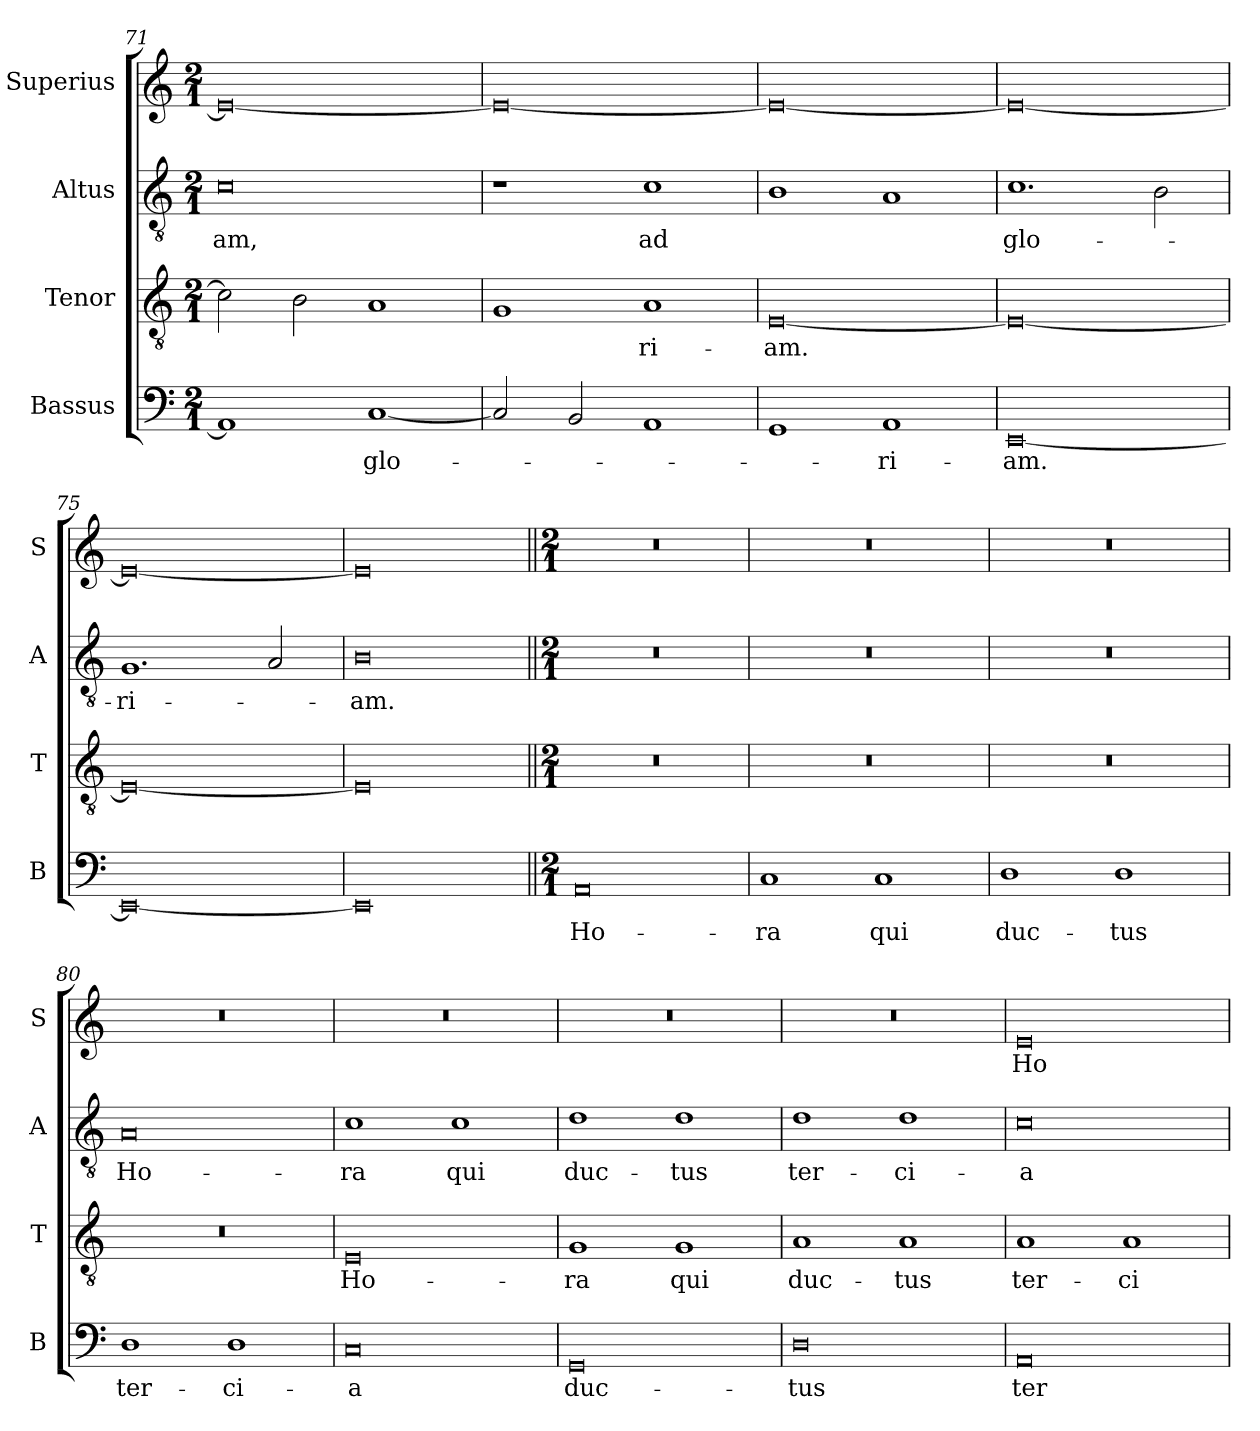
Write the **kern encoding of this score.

**kern	**text	**kern	**text	**kern	**text	**kern	**text
*part4	*part4	*part3	*part3	*part2	*part2	*part1	*part1
*staff4	*staff4	*staff3	*staff3	*staff2	*staff2	*staff1	*staff1
*I"Bassus	*	*I"Tenor	*	*I"Altus	*	*I"Superius	*
*I'B	*	*I'T	*	*I'A	*	*I'S	*
*clefF4	*	*clefGv2	*	*clefGv2	*	*clefG2	*
*k[]	*	*k[]	*	*k[]	*	*k[]	*
*M2/1	*	*M2/1	*	*M2/1	*	*M2/1	*
=71	=71	=71	=71	=71	=71	=71	=71
1AA]	.	2c\]	.	0c	am,	0e_	.
.	.	2B\	.	.	.	.	.
[1C	glo-	1A	.	.	.	.	.
=72	=72	=72	=72	=72	=72	=72	=72
2C/]	.	1G	.	1r	.	0e_	.
2BB/	.	.	.	.	.	.	.
1AA	.	1A	-ri-	1c	ad	.	.
=73	=73	=73	=73	=73	=73	=73	=73
1GG	.	[0E	-am.	1B	.	0e_	.
1AA	-ri-	.	.	1A	.	.	.
=74	=74	=74	=74	=74	=74	=74	=74
[0EE	-am.	0E_	.	1.c	glo-	0e_	.
.	.	.	.	2B\	.	.	.
=75	=75	=75	=75	=75	=75	=75	=75
0EE_	.	0E_	.	1.G	-ri-	0e_	.
.	.	.	.	2A/	.	.	.
=76	=76	=76	=76	=76	=76	=76	=76
0EE]	.	0E]	.	0B	-am.	0e]	.
!!LO:LB:g=z
=77||	=77||	=77||	=77||	=77||	=77||	=77||	=77||
*M2/1	*	*M2/1	*	*M2/1	*	*M2/1	*
0AA	Ho-	0r	.	0r	.	0r	.
=78	=78	=78	=78	=78	=78	=78	=78
1C	-ra	0r	.	0r	.	0r	.
1C	qui	.	.	.	.	.	.
=79	=79	=79	=79	=79	=79	=79	=79
1D	duc-	0r	.	0r	.	0r	.
1D	-tus	.	.	.	.	.	.
=80	=80	=80	=80	=80	=80	=80	=80
1D	ter-	0r	.	0A	Ho-	0r	.
1D	-ci-	.	.	.	.	.	.
=81	=81	=81	=81	=81	=81	=81	=81
0C	-a	0E	Ho-	1c	-ra	0r	.
.	.	.	.	1c	qui	.	.
=82	=82	=82	=82	=82	=82	=82	=82
0GG	duc-	1G	-ra	1d	duc-	0r	.
.	.	1G	qui	1d	-tus	.	.
=83	=83	=83	=83	=83	=83	=83	=83
0D	-tus	1A	duc-	1d	ter-	0r	.
.	.	1A	-tus	1d	-ci-	.	.
=84	=84	=84	=84	=84	=84	=84	=84
0AA	ter-	1A	ter-	0c	-a	0e	Ho-
.	.	1A	-ci-	.	.	.	.
=	=	=	=	=	=	=	=
*-	*-	*-	*-	*-	*-	*-	*-
